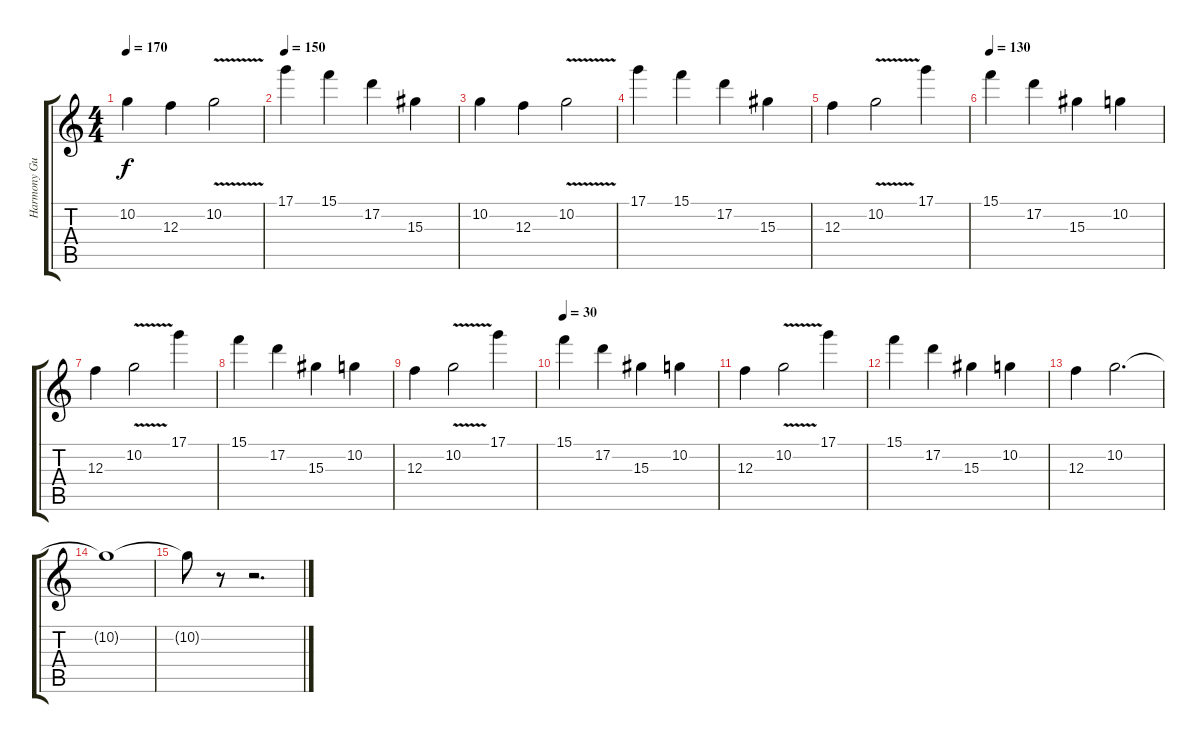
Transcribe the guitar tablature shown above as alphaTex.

\track ("Harmony Guitar" "Harmony Gu") {instrument distortionguitar}
\staff {score tabs}
\tuning (D4 A3 F3 C3 G2 C2) {hide}
\ts (4 4)
\tempo 170
\clef g2
\ks c
10.2.4{dy f} 12.3.4 10.2{v}.2 |
\tempo 150
17.1.4 15.1.4 17.2.4 15.3.4 |
10.2.4 12.3.4 10.2{v}.2 |
17.1.4 15.1.4 17.2.4 15.3.4 |
12.3.4 10.2{v}.2 17.1.4 |
\tempo 130
15.1.4 17.2.4 15.3.4 10.2.4 |
12.3.4 10.2{v}.2 17.1.4 |
15.1.4 17.2.4 15.3.4 10.2.4 |
12.3.4 10.2{v}.2 17.1.4 |
\tempo 30
15.1.4 17.2.4 15.3.4 10.2.4 |
12.3.4 10.2{v}.2 17.1.4 |
15.1.4 17.2.4 15.3.4 10.2.4 |
12.3.4 10.2.2{d} |
10.2{t}.1 |
10.2{t}.8 r.8 r.2{d}
